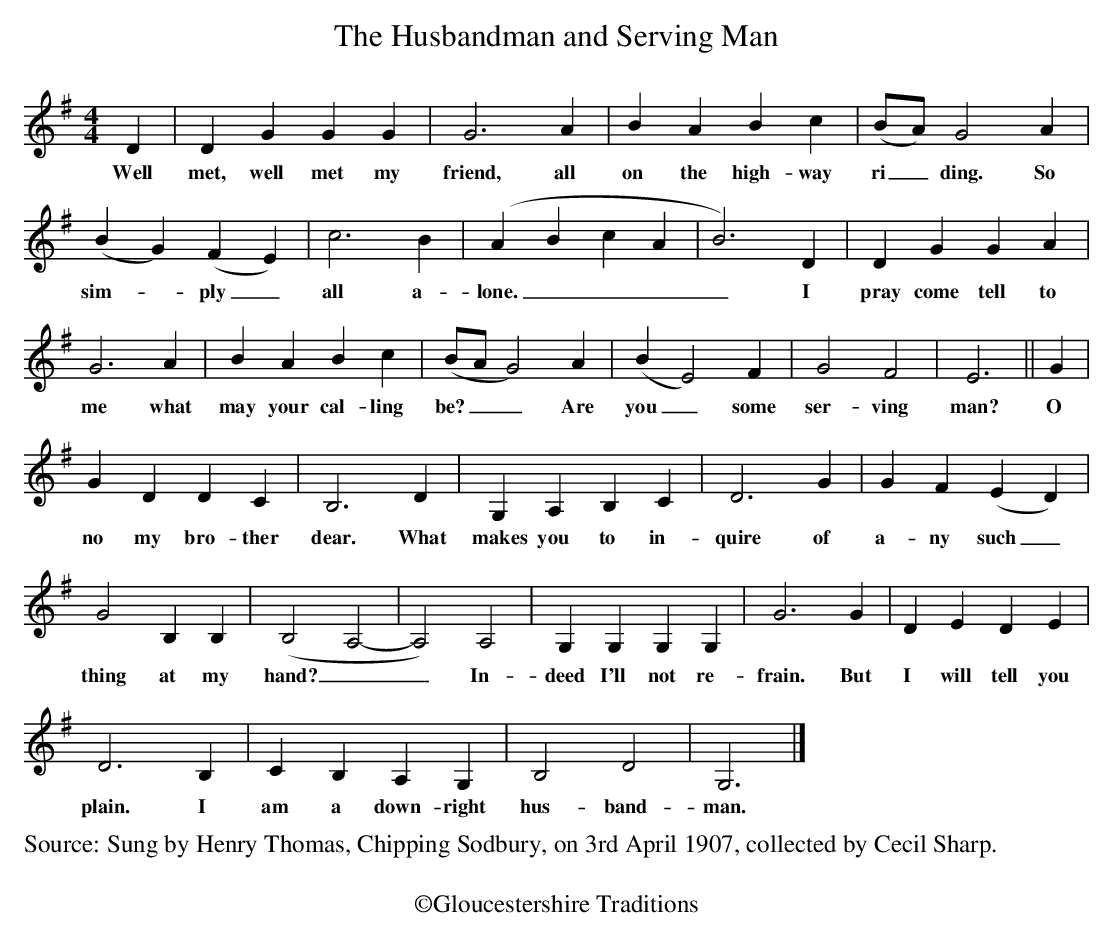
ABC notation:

X:1
T:Husbandman and Serving Man, The
M:4/4
L:1/4
K:G Major
D|DGGG|G3A|BABc|(B/A/)G2A|
w:Well met, well met my friend, all on the high-way ri_ding. So
(BG)(FE)|c3B|(ABcA|B3)D|DGGA|
w:sim-_ply_ all a-lone.____I pray come tell to
G3A |BABc|(B/A/G2)A|(BE2)F|G2F2|E3||G|
w:me what may your cal-ling be?__Are you_ some ser-ving man? O
GDDC|B,3D|G,A,B,C|D3G|GF(ED)|
w:no my bro-ther dear. What makes you to in-quire of a-ny such_
G2B,B,|(B,2A,2-|A,2)A,2|G,G,G,G,|G3G|DEDE|
w:thing at my hand?__In-deed I'll not re-frain. But I will tell you
D3B,|CB,A,G,|B,2D2|G,3|]
w:plain. I am a down-right hus-band-man.
